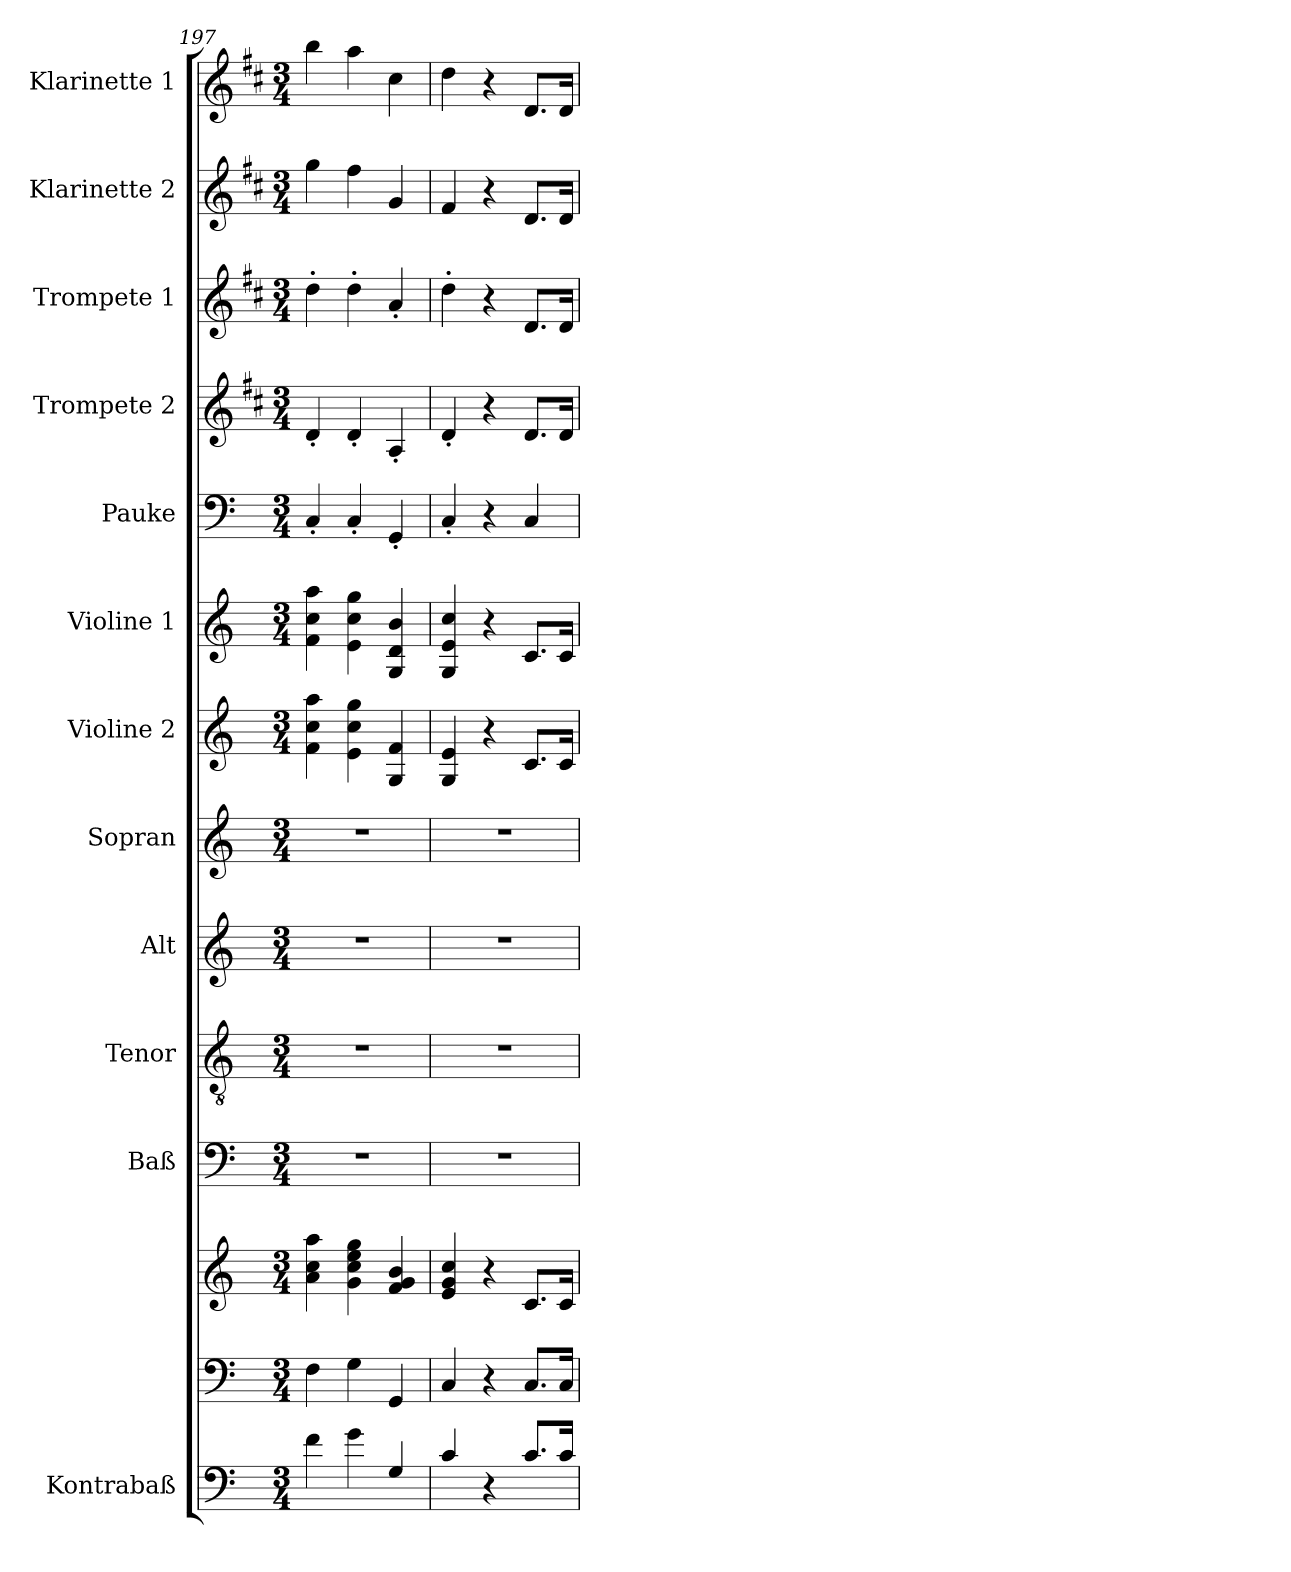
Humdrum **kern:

**kern	**kern	**kern	**kern	**kern	**kern	**kern	**kern	**kern	**kern	**kern	**kern	**kern	**kern
*part13	*part12	*part12	*part11	*part10	*part9	*part8	*part7	*part6	*part5	*part4	*part3	*part2	*part1
*staff14	*staff13	*staff12	*staff11	*staff10	*staff9	*staff8	*staff7	*staff6	*staff5	*staff4	*staff3	*staff2	*staff1
*I"Kontrabaß	*	*	*I"Baß	*I"Tenor	*I"Alt	*I"Sopran	*I"Violine 2	*I"Violine 1	*I"Pauke	*I"Trompete 2	*I"Trompete 1	*I"Klarinette 2	*I"Klarinette 1
*	*	*	*	*	*	*	*I'Vln	*I'Vln	*	*I'Tpt	*I'Tpt	*	*
*clefF4	*clefF4	*clefG2	*clefF4	*clefGv2	*clefG2	*clefG2	*clefG2	*clefG2	*clefF4	*clefG2	*clefG2	*clefG2	*clefG2
*ITrd7c12	*	*	*	*	*	*	*	*	*	*ITrd1c2	*ITrd1c2	*ITrd1c2	*ITrd1c2
*k[]	*k[]	*k[]	*k[]	*k[]	*k[]	*k[]	*k[]	*k[]	*k[]	*k[]	*k[]	*k[]	*k[]
*C:	*C:	*C:	*C:	*C:	*C:	*C:	*C:	*C:	*C:	*C:	*C:	*C:	*C:
*M3/4	*M3/4	*M3/4	*M3/4	*M3/4	*M3/4	*M3/4	*M3/4	*M3/4	*M3/4	*M3/4	*M3/4	*M3/4	*M3/4
=197	=197	=197	=197	=197	=197	=197	=197	=197	=197	=197	=197	=197	=197
4F\	4F\	4a\ 4cc\ 4aa\	2.r	2.r	2.r	2.r	4f\ 4cc\ 4aa\	4f\ 4cc\ 4aa\	4C'</	4c'</	4cc'>\	4ff\	4aa\
4G\	4G\	4g\ 4cc\ 4ee\ 4gg\	.	.	.	.	4e\ 4cc\ 4gg\	4e\ 4cc\ 4gg\	4C'</	4c'</	4cc'>\	4ee\	4gg\
4GG/	4GG/	4f/ 4g/ 4b/	.	.	.	.	4G/ 4f/	4G/ 4d/ 4b/	4GG'</	4G'</	4g'</	4f/	4b\
=198	=198	=198	=198	=198	=198	=198	=198	=198	=198	=198	=198	=198	=198
4C/	4C/	4e/ 4g/ 4cc/	2.r	2.r	2.r	2.r	4G/ 4e/	4G/ 4e/ 4cc/	4C'</	4c'</	4cc'>\	4e/	4cc\
4r	4r	4r	.	.	.	.	4r	4r	4r	4r	4r	4r	4r
8.C/L	8.C/L	8.c/L	.	.	.	.	8.c/L	8.c/L	4C/	8.c/L	8.c/L	8.c/L	8.c/L
16C/Jk	16C/Jk	16c/Jk	.	.	.	.	16c/Jk	16c/Jk	.	16c/Jk	16c/Jk	16c/Jk	16c/Jk
=	=	=	=	=	=	=	=	=	=	=	=	=	=
*-	*-	*-	*-	*-	*-	*-	*-	*-	*-	*-	*-	*-	*-
